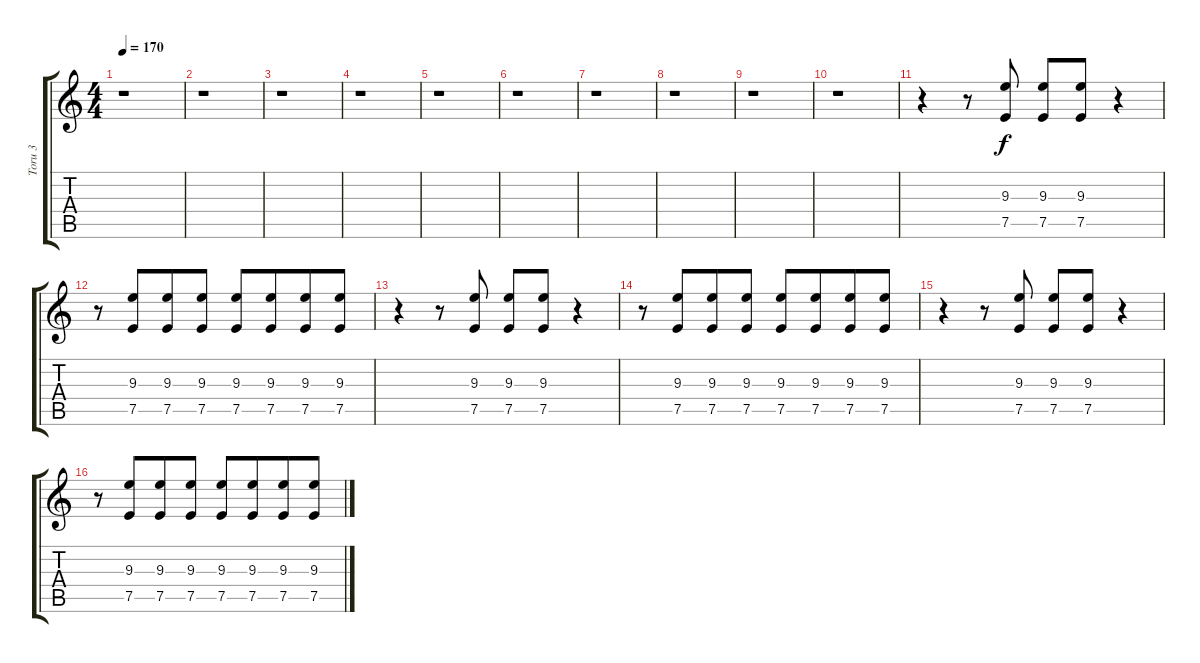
\track ("Toru 3" "Toru 3") {instrument distortionguitar}
\staff {score tabs}
\tuning (E4 B3 G3 D3 A2 E2) {hide}
\ts (4 4)
\tempo 170
\clef g2
\ks c
r.1{dy f} |
r.1 |
r.1 |
r.1 |
r.1 |
r.1 |
r.1 |
r.1 |
r.1 |
r.1 |
r.4 r.8 (9.3 7.5).8 (9.3 7.5).8 (9.3 7.5).8 r.4 |
r.8 (9.3 7.5).8{beam merge} (9.3 7.5).8 (9.3 7.5).8 (9.3 7.5).8 (9.3 7.5).8{beam merge} (9.3 7.5).8 (9.3 7.5).8 |
r.4 r.8 (9.3 7.5).8 (9.3 7.5).8 (9.3 7.5).8 r.4 |
r.8 (9.3 7.5).8{beam merge} (9.3 7.5).8 (9.3 7.5).8 (9.3 7.5).8 (9.3 7.5).8{beam merge} (9.3 7.5).8 (9.3 7.5).8 |
r.4 r.8 (9.3 7.5).8 (9.3 7.5).8 (9.3 7.5).8 r.4 |
r.8 (9.3 7.5).8{beam merge} (9.3 7.5).8 (9.3 7.5).8 (9.3 7.5).8 (9.3 7.5).8{beam merge} (9.3 7.5).8 (9.3 7.5).8
